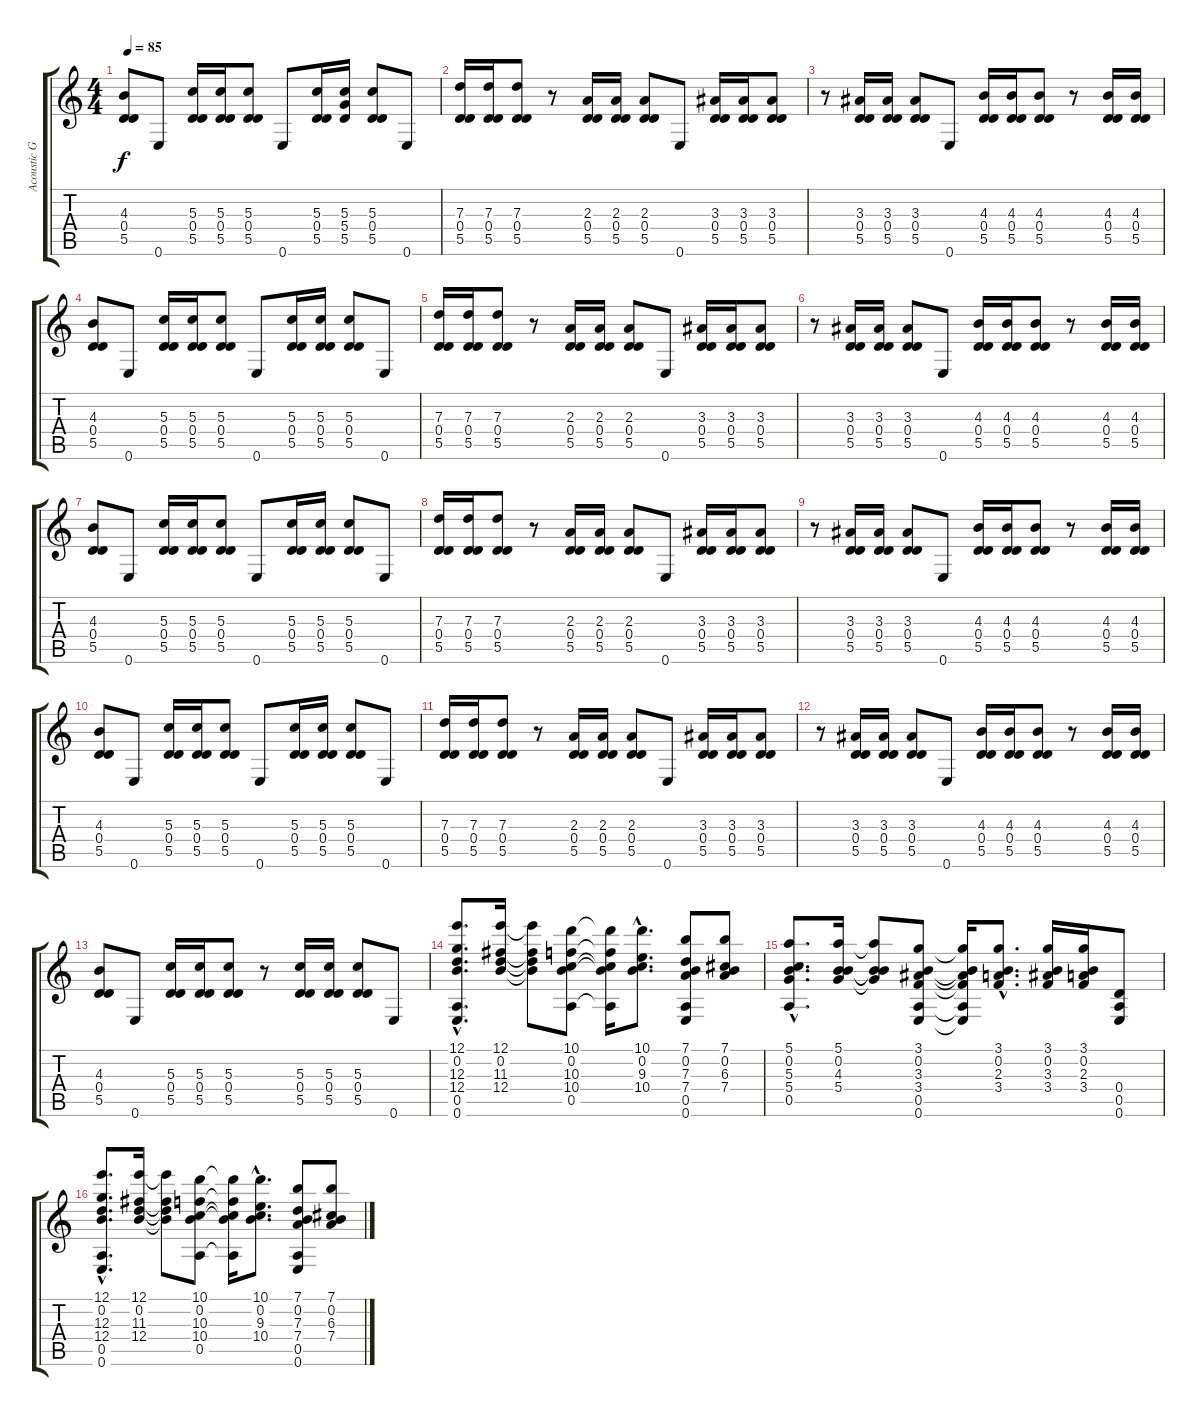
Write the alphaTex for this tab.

\track ("Acoustic Guitar" "Acoustic G") {instrument acousticguitarsteel}
\staff {score tabs}
\tuning (E4 B3 G3 D3 A2 E2) {hide}
\ts (4 4)
\tempo 85
\clef g2
\ks c
(4.3 0.4 5.5).8{dy f} 0.6.8 (5.3 0.4 5.5).16 (5.3 0.4 5.5).16 (5.3 0.4 5.5).8 0.6.8 (5.3 0.4 5.5).16 (5.3 5.4 5.5).16 (5.3 0.4 5.5).8 0.6.8 |
(7.3 0.4 5.5).16 (7.3 0.4 5.5).16 (7.3 0.4 5.5).8 r.8 (2.3 0.4 5.5).16 (2.3 0.4 5.5).16 (2.3 0.4 5.5).8 0.6.8 (3.3 0.4 5.5).16 (3.3 0.4 5.5).16 (3.3 0.4 5.5).8 |
r.8 (3.3 0.4 5.5).16 (3.3 0.4 5.5).16 (3.3 0.4 5.5).8 0.6.8 (4.3 0.4 5.5).16 (4.3 0.4 5.5).16 (4.3 0.4 5.5).8 r.8 (4.3 0.4 5.5).16 (4.3 0.4 5.5).16 |
(4.3 0.4 5.5).8 0.6.8 (5.3 0.4 5.5).16 (5.3 0.4 5.5).16 (5.3 0.4 5.5).8 0.6.8 (5.3 0.4 5.5).16 (5.3 0.4 5.5).16 (5.3 0.4 5.5).8 0.6.8 |
(7.3 0.4 5.5).16 (7.3 0.4 5.5).16 (7.3 0.4 5.5).8 r.8 (2.3 0.4 5.5).16 (2.3 0.4 5.5).16 (2.3 0.4 5.5).8 0.6.8 (3.3 0.4 5.5).16 (3.3 0.4 5.5).16 (3.3 0.4 5.5).8 |
r.8 (3.3 0.4 5.5).16 (3.3 0.4 5.5).16 (3.3 0.4 5.5).8 0.6.8 (4.3 0.4 5.5).16 (4.3 0.4 5.5).16 (4.3 0.4 5.5).8 r.8 (4.3 0.4 5.5).16 (4.3 0.4 5.5).16 |
(4.3 0.4 5.5).8 0.6.8 (5.3 0.4 5.5).16 (5.3 0.4 5.5).16 (5.3 0.4 5.5).8 0.6.8 (5.3 0.4 5.5).16 (5.3 0.4 5.5).16 (5.3 0.4 5.5).8 0.6.8 |
(7.3 0.4 5.5).16 (7.3 0.4 5.5).16 (7.3 0.4 5.5).8 r.8 (2.3 0.4 5.5).16 (2.3 0.4 5.5).16 (2.3 0.4 5.5).8 0.6.8 (3.3 0.4 5.5).16 (3.3 0.4 5.5).16 (3.3 0.4 5.5).8 |
r.8 (3.3 0.4 5.5).16 (3.3 0.4 5.5).16 (3.3 0.4 5.5).8 0.6.8 (4.3 0.4 5.5).16 (4.3 0.4 5.5).16 (4.3 0.4 5.5).8 r.8 (4.3 0.4 5.5).16 (4.3 0.4 5.5).16 |
(4.3 0.4 5.5).8 0.6.8 (5.3 0.4 5.5).16 (5.3 0.4 5.5).16 (5.3 0.4 5.5).8 0.6.8 (5.3 0.4 5.5).16 (5.3 0.4 5.5).16 (5.3 0.4 5.5).8 0.6.8 |
(7.3 0.4 5.5).16 (7.3 0.4 5.5).16 (7.3 0.4 5.5).8 r.8 (2.3 0.4 5.5).16 (2.3 0.4 5.5).16 (2.3 0.4 5.5).8 0.6.8 (3.3 0.4 5.5).16 (3.3 0.4 5.5).16 (3.3 0.4 5.5).8 |
r.8 (3.3 0.4 5.5).16 (3.3 0.4 5.5).16 (3.3 0.4 5.5).8 0.6.8 (4.3 0.4 5.5).16 (4.3 0.4 5.5).16 (4.3 0.4 5.5).8 r.8 (4.3 0.4 5.5).16 (4.3 0.4 5.5).16 |
(4.3 0.4 5.5).8 0.6.8 (5.3 0.4 5.5).16 (5.3 0.4 5.5).16 (5.3 0.4 5.5).8 r.8 (5.3 0.4 5.5).16 (5.3 0.4 5.5).16 (5.3 0.4 5.5).8 0.6.8 |
(12.1{hac} 0.2{hac} 12.3{hac} 12.4{hac} 0.5{hac} 0.6{hac}).8{d} (12.1 0.2 11.3 12.4).16 (12.1{t} 0.2{t} 11.3{t} 12.4{t}).8 (10.1 0.2 10.3 10.4 0.5).8 (10.1{t} 0.2{t} 10.3{t} 10.4{t} 0.5{t}).16 (10.1{hac} 0.2{hac} 9.3{hac} 10.4{hac}).8{d} (7.1 0.2 7.3 7.4 0.5 0.6).8 (7.1 0.2 6.3 7.4).8 |
(5.1{hac} 0.2{hac} 5.3{hac} 5.4{hac} 0.5{hac}).8{d} (5.1 0.2 4.3 5.4).16 (5.1{t} 0.2{t} 4.3{t} 5.4{t}).8 (3.1 0.2 3.3 3.4 0.5 0.6).8 (3.1{t} 0.2{t} 3.3{t} 3.4{t} 0.5{t} 0.6{t}).16 (3.1{hac} 0.2{hac} 2.3{hac} 3.4{hac}).8{d} (3.1 0.2 3.3 3.4).16 (3.1 0.2 2.3 3.4).16 (0.4 0.5 0.6).8 |
(12.1{hac} 0.2{hac} 12.3{hac} 12.4{hac} 0.5{hac} 0.6{hac}).8{d} (12.1 0.2 11.3 12.4).16 (12.1{t} 0.2{t} 11.3{t} 12.4{t}).8 (10.1 0.2 10.3 10.4 0.5).8 (10.1{t} 0.2{t} 10.3{t} 10.4{t} 0.5{t}).16 (10.1{hac} 0.2{hac} 9.3{hac} 10.4{hac}).8{d} (7.1 0.2 7.3 7.4 0.5 0.6).8 (7.1 0.2 6.3 7.4).8
